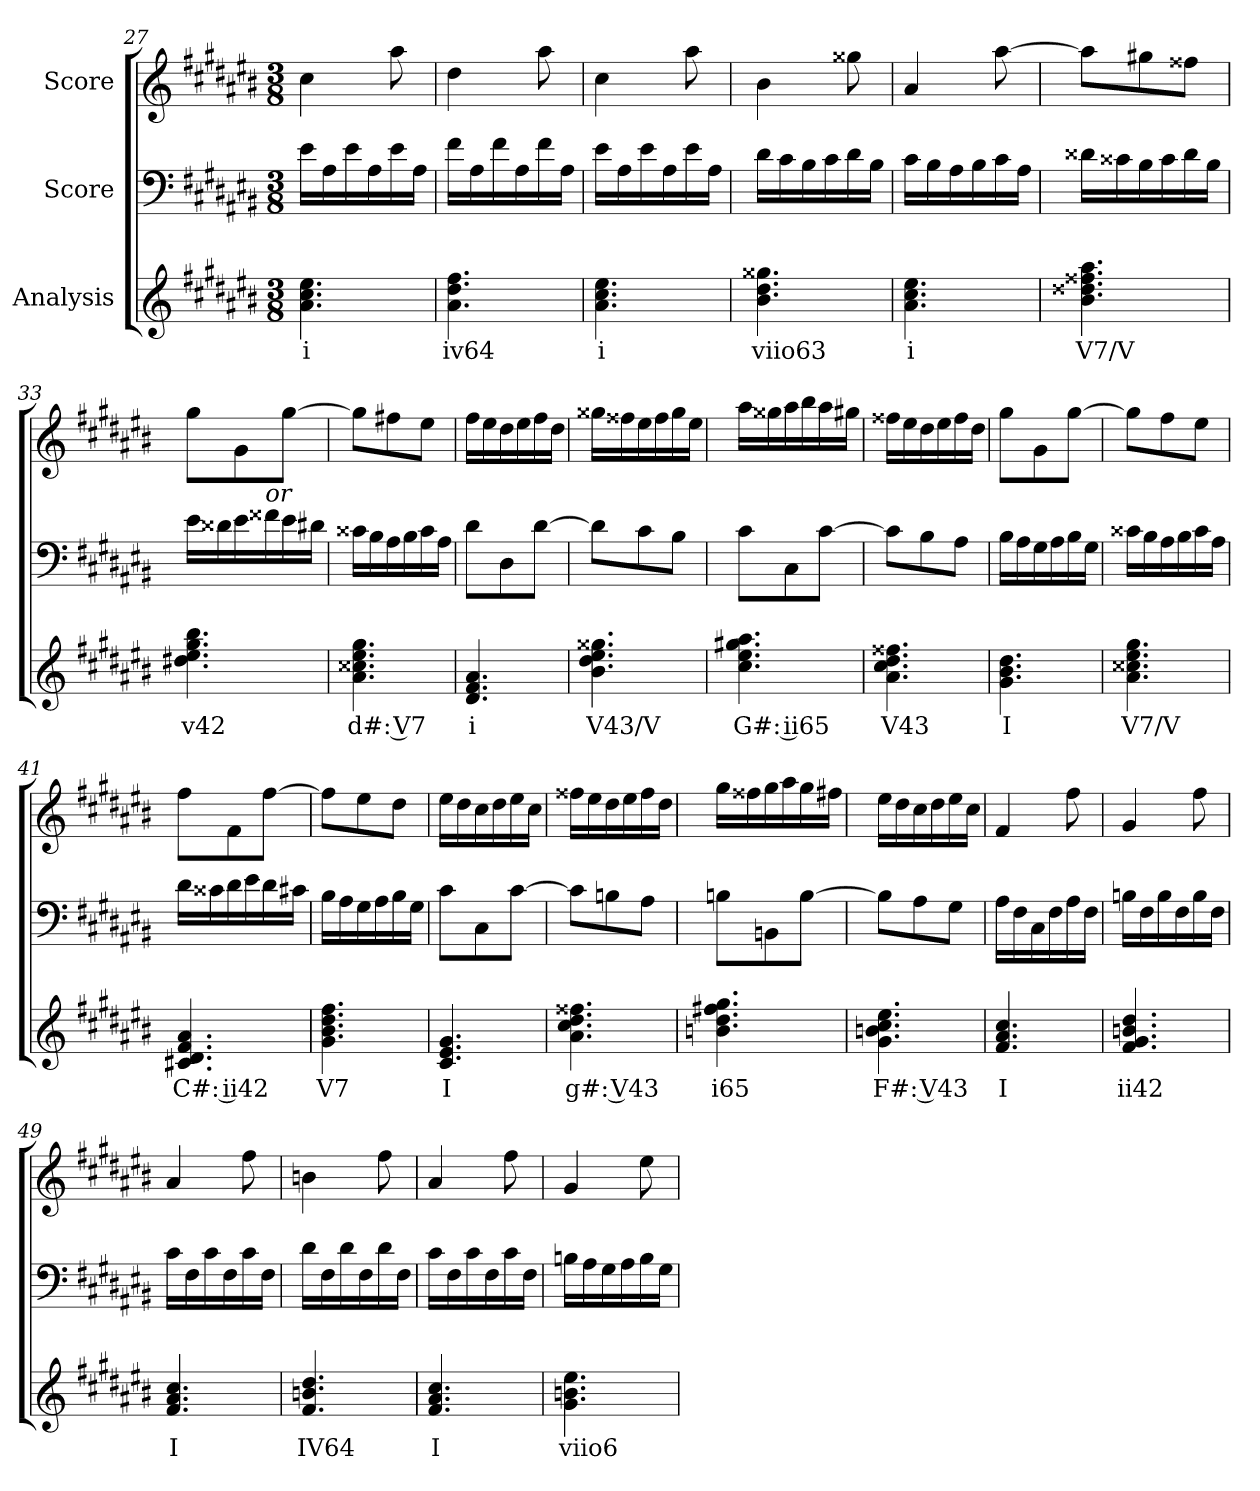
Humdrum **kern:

**kern	**text	**kern	**kern
*part3	*part3	*part2	*part1
*staff3	*staff3	*staff2	*staff1
*I"Analysis	*	*I"Score	*I"Score
*	*	*clefF4	*clefG2
*k[f#c#g#d#a#e#b#]	*	*k[f#c#g#d#a#e#b#]	*k[f#c#g#d#a#e#b#]
*M3/8	*	*M3/8	*M3/8
=27	=27	=27	=27
4.a# 4.cc# 4.ee#	i	16e#\LL	4cc#\
.	.	16A#\	.
.	.	16e#\	.
.	.	16A#\	.
.	.	16e#\	8aa#\
.	.	16A#\JJ	.
=28	=28	=28	=28
4.a# 4.dd# 4.ff#	iv64	16f#\LL	4dd#\
.	.	16A#\	.
.	.	16f#\	.
.	.	16A#\	.
.	.	16f#\	8aa#\
.	.	16A#\JJ	.
=29	=29	=29	=29
4.a# 4.cc# 4.ee#	i	16e#\LL	4cc#\
.	.	16A#\	.
.	.	16e#\	.
.	.	16A#\	.
.	.	16e#\	8aa#\
.	.	16A#\JJ	.
!!LO:LB:g=z
=30	=30	=30	=30
4.b# 4.dd# 4.gg##X	viio63	16d#\LL	4b#\
.	.	16c#\	.
.	.	16B#\	.
.	.	16c#\	.
.	.	16d#\	8gg##X\
.	.	16B#\JJ	.
=31	=31	=31	=31
4.a# 4.cc# 4.ee#	i	16c#\LL	4a#/
.	.	16B#\	.
.	.	16A#\	.
.	.	16B#\	.
.	.	16c#\	[8aa#\
.	.	16A#\JJ	.
=32	=32	=32	=32
4.b# 4.dd##X 4.ff##X 4.aa#	V7/V	16d##X\LL	8aa#\L]
.	.	16c##X\	.
.	.	16B#\	8gg#X\
.	.	16c##\	.
.	.	16d##\	8ff##X\J
.	.	16B#\JJ	.
=33	=33	=33	=33
4.dd#X 4.ee# 4.gg# 4.bb#	v42	16e#\LL	8gg#\L
.	.	16d##X\	.
.	.	16e#\	8g#\
!	!	!LO:TX:a:i:t=or	!
.	.	16f##X\	.
.	.	16e#\	[8gg#\J
.	.	16d#X\JJ	.
=34	=34	=34	=34
4.a# 4.cc##X 4.ee# 4.gg#	d#: V7	16c##X\LL	8gg#\L]
.	.	16B#\	.
.	.	16A#\	8ff#X\
.	.	16B#\	.
.	.	16c##\	8ee#\J
.	.	16A#\JJ	.
!!LO:LB:g=z
=35	=35	=35	=35
4.d# 4.f# 4.a#	i	8d#\L	16ff#\LL
.	.	.	16ee#\
.	.	8D#\	16dd#\
.	.	.	16ee#\
.	.	[8d#\J	16ff#\
.	.	.	16dd#\JJ
=36	=36	=36	=36
4.b# 4.dd# 4.ee# 4.gg##X	V43/V	8d#\L]	16gg##X\LL
.	.	.	16ff##X\
.	.	8c#\	16ee#\
.	.	.	16ff##\
.	.	8B#\J	16gg##\
.	.	.	16ee#\JJ
=37	=37	=37	=37
4.cc# 4.ee# 4.gg#X 4.aa#	G#: ii65	8c#\L	16aa#\LL
.	.	.	16gg##X\
.	.	8C#\	16aa#\
.	.	.	16bb#\
.	.	[8c#\J	16aa#\
.	.	.	16gg#X\JJ
=38	=38	=38	=38
4.a# 4.cc# 4.dd# 4.ff##X	V43	8c#\L]	16ff##X\LL
.	.	.	16ee#\
.	.	8B#\	16dd#\
.	.	.	16ee#\
.	.	8A#\J	16ff##\
.	.	.	16dd#\JJ
=39	=39	=39	=39
4.g# 4.b# 4.dd#	I	16B#\LL	8gg#\L
.	.	16A#\	.
.	.	16G#\	8g#\
.	.	16A#\	.
.	.	16B#\	[8gg#\J
.	.	16G#\JJ	.
!!LO:LB:g=z
=40	=40	=40	=40
4.a# 4.cc##X 4.ee# 4.gg#	V7/V	16c##X\LL	8gg#\L]
.	.	16B#\	.
.	.	16A#\	8ff#\
.	.	16B#\	.
.	.	16c##\	8ee#\J
.	.	16A#\JJ	.
=41	=41	=41	=41
4.c#X 4.d# 4.f# 4.a#	C#: ii42	16d#\LL	8ff#\L
.	.	16c##X\	.
.	.	16d#\	8f#\
.	.	16e#\	.
.	.	16d#\	[8ff#\J
.	.	16c#X\JJ	.
=42	=42	=42	=42
4.g# 4.b# 4.dd# 4.ff#	V7	16B#\LL	8ff#\L]
.	.	16A#\	.
.	.	16G#\	8ee#\
.	.	16A#\	.
.	.	16B#\	8dd#\J
.	.	16G#\JJ	.
=43	=43	=43	=43
4.c# 4.e# 4.g#	I	8c#\L	16ee#\LL
.	.	.	16dd#\
.	.	8C#\	16cc#\
.	.	.	16dd#\
.	.	[8c#\J	16ee#\
.	.	.	16cc#\JJ
=44	=44	=44	=44
4.a# 4.cc# 4.dd# 4.ff##X	g#: V43	8c#\L]	16ff##X\LL
.	.	.	16ee#\
.	.	8Bn\	16dd#\
.	.	.	16ee#\
.	.	8A#\J	16ff##\
.	.	.	16dd#\JJ
!!LO:PB:g=z
=45	=45	=45	=45
4.bn 4.dd# 4.ff#X 4.gg#	i65	8Bn\L	16gg#\LL
.	.	.	16ff##X\
.	.	8BBn\	16gg#\
.	.	.	16aa#\
.	.	[8B\J	16gg#\
.	.	.	16ff#X\JJ
=46	=46	=46	=46
4.g# 4.bn 4.cc# 4.ee#	F#: V43	8B\L]	16ee#\LL
.	.	.	16dd#\
.	.	8A#\	16cc#\
.	.	.	16dd#\
.	.	8G#\J	16ee#\
.	.	.	16cc#\JJ
=47	=47	=47	=47
4.f# 4.a# 4.cc#	I	16A#\LL	4f#/
.	.	16F#\	.
.	.	16C#\	.
.	.	16F#\	.
.	.	16A#\	8ff#\
.	.	16F#\JJ	.
=48	=48	=48	=48
4.f# 4.g# 4.bn 4.dd#	ii42	16Bn\LL	4g#/
.	.	16F#\	.
.	.	16B\	.
.	.	16F#\	.
.	.	16B\	8ff#\
.	.	16F#\JJ	.
=49	=49	=49	=49
4.f# 4.a# 4.cc#	I	16c#\LL	4a#/
.	.	16F#\	.
.	.	16c#\	.
.	.	16F#\	.
.	.	16c#\	8ff#\
.	.	16F#\JJ	.
!!LO:LB:g=z
=50	=50	=50	=50
4.f# 4.bn 4.dd#	IV64	16d#\LL	4bn\
.	.	16F#\	.
.	.	16d#\	.
.	.	16F#\	.
.	.	16d#\	8ff#\
.	.	16F#\JJ	.
=51	=51	=51	=51
4.f# 4.a# 4.cc#	I	16c#\LL	4a#/
.	.	16F#\	.
.	.	16c#\	.
.	.	16F#\	.
.	.	16c#\	8ff#\
.	.	16F#\JJ	.
=52	=52	=52	=52
4.g# 4.bn 4.ee#	viio6	16Bn\LL	4g#/
.	.	16A#\	.
.	.	16G#\	.
.	.	16A#\	.
.	.	16B\	8ee#\
.	.	16G#\JJ	.
=	=	=	=
*-	*-	*-	*-
